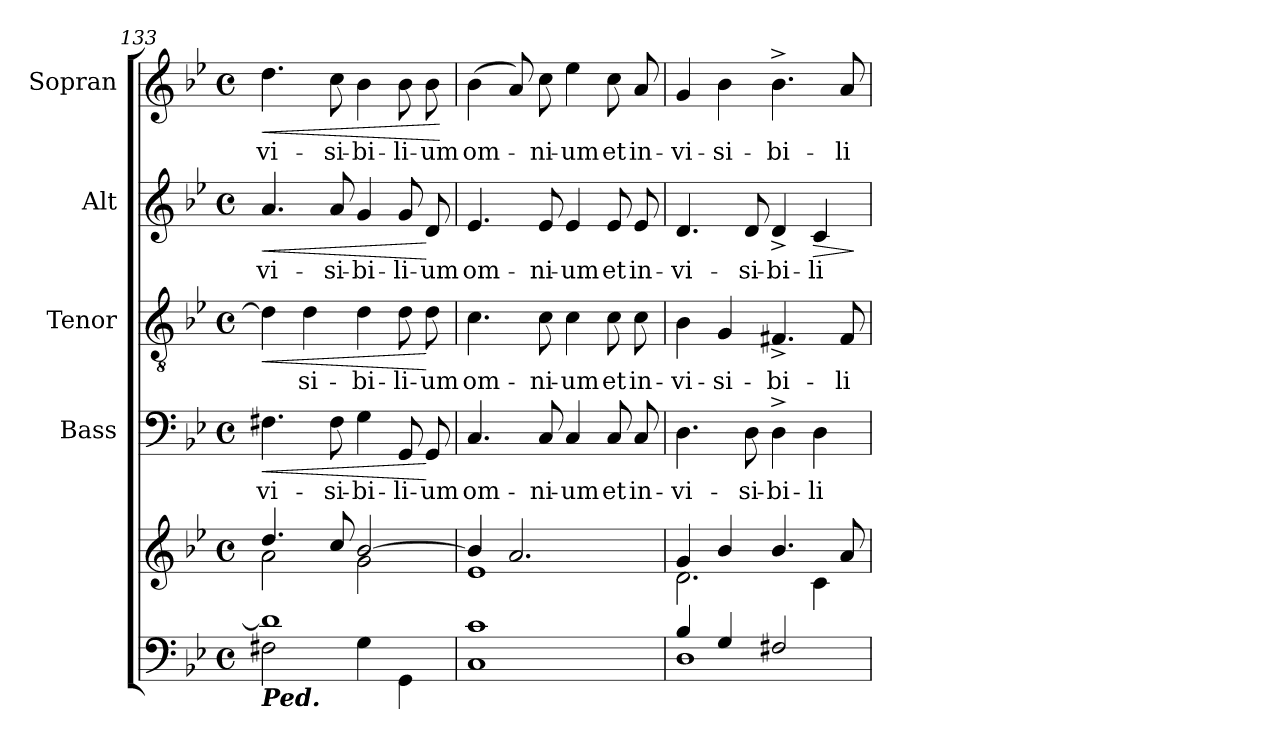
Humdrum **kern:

**kern	**kern	**kern	**text	**dynam	**kern	**text	**dynam	**kern	**text	**dynam	**kern	**text	**dynam
*part5	*part5	*part4	*part4	*part4	*part3	*part3	*part3	*part2	*part2	*part2	*part1	*part1	*part1
*staff6	*staff5	*staff4	*staff4	*staff4	*staff3	*staff3	*staff3	*staff2	*staff2	*staff2	*staff1	*staff1	*staff1
*	*	*I"Bass	*	*	*I"Tenor	*	*	*I"Alt	*	*	*I"Sopran	*	*
*	*	*I'B.	*	*	*I'T.	*	*	*I'A.	*	*	*I'S.	*	*
*clefF4	*clefG2	*clefF4	*	*	*clefGv2	*	*	*clefG2	*	*	*clefG2	*	*
*k[b-e-]	*k[b-e-]	*k[b-e-]	*	*	*k[b-e-]	*	*	*k[b-e-]	*	*	*k[b-e-]	*	*
*B-:	*B-:	*B-:	*	*	*B-:	*	*	*B-:	*	*	*B-:	*	*
*M4/4	*M4/4	*M4/4	*	*	*M4/4	*	*	*M4/4	*	*	*M4/4	*	*
*met(c)	*met(c)	*met(c)	*	*	*met(c)	*	*	*met(c)	*	*	*met(c)	*	*
=133	=133	=133	=133	=133	=133	=133	=133	=133	=133	=133	=133	=133	=133
*^	*^	*	*	*	*	*	*	*	*	*	*	*	*
!LO:TX:b:Bi:t=Ped.	!	!	!	!	!	!	!	!	!	!	!	!	!	!	!
!	!	!	!	!	!LO:LY:b	!LO:HP:b	!	!	!LO:HP:b	!	!LO:LY:b	!LO:HP:b	!	!LO:LY:b	!LO:HP:b
1d]	2F#X\	4.dd/	2a\	4.F#X\	vi-	<	4d\]	.	<	4.a/	vi-	<	4.dd\	vi-	<
!	!	!	!	!	!	!	!	!LO:LY:b	!	!	!	!	!	!	!
.	.	.	.	.	.	.	4d\	-si-	.	.	.	.	.	.	.
!	!	!	!	!	!LO:LY:b	!	!	!	!	!	!LO:LY:b	!	!	!LO:LY:b	!
.	.	8cc/	.	8F#\	-si-	.	.	.	.	8a/	-si-	.	8cc\	-si-	.
!	!	!	!	!	!LO:LY:b	!	!	!LO:LY:b	!	!	!LO:LY:b	!	!	!LO:LY:b	!
.	4G\	[>2b-/	2g\	4G\	-bi-	.	4d\	-bi-	.	4g/	-bi-	.	4b-\	-bi-	.
!	!	!	!	!	!LO:LY:b	!	!	!LO:LY:b	!	!	!LO:LY:b	!	!	!LO:LY:b	!
.	4GG\	.	.	8GG/	-li-	.	8d\	-li-	.	8g/	-li-	.	8b-\	-li-	.
!	!	!	!	!	!LO:LY:b	!	!	!LO:LY:b	!	!	!LO:LY:b	!	!	!LO:LY:b	!
.	.	.	.	8GG/	-um	[	8d\	-um	[	8d/	-um	[	8b-\	-um	.
*v	*v	*	*	*	*	*	*	*	*	*	*	*	*	*	*
*	*v	*v	*	*	*	*	*	*	*	*	*	*	*	*
.	.	.	.	.	.	.	.	.	.	.	.	.	[
!!LO:LB:g=z
=134	=134	=134	=134	=134	=134	=134	=134	=134	=134	=134	=134	=134	=134
*^	*^	*	*	*	*	*	*	*	*	*	*	*	*
!	!	!	!	!	!LO:LY:b	!	!	!LO:LY:b	!	!	!LO:LY:b	!	!	!LO:LY:b	!
1c	1C	4b-/]	1e-	4.C/	om-	.	4.c\	om-	.	4.e-/	om-	.	(>4b-\	om-	.
.	.	2.a/	.	.	.	.	.	.	.	.	.	.	8a/)	.	.
!	!	!	!	!	!LO:LY:b	!	!	!LO:LY:b	!	!	!LO:LY:b	!	!	!LO:LY:b	!
.	.	.	.	8C/	-ni-	.	8c\	-ni-	.	8e-/	-ni-	.	8cc\	-ni-	.
!	!	!	!	!	!LO:LY:b	!	!	!LO:LY:b	!	!	!LO:LY:b	!	!	!LO:LY:b	!
.	.	.	.	4C/	-um	.	4c\	-um	.	4e-/	-um	.	4ee-\	-um	.
!	!	!	!	!	!LO:LY:b	!	!	!LO:LY:b	!	!	!LO:LY:b	!	!	!LO:LY:b	!
.	.	.	.	8C/	et	.	8c\	et	.	8e-/	et	.	8cc\	et	.
!	!	!	!	!	!LO:LY:b	!	!	!LO:LY:b	!	!	!LO:LY:b	!	!	!LO:LY:b	!
.	.	.	.	8C/	in-	.	8c\	in-	.	8e-/	in-	.	8a/	in-	.
=135	=135	=135	=135	=135	=135	=135	=135	=135	=135	=135	=135	=135	=135	=135	=135
!	!	!	!	!	!LO:LY:b	!	!	!LO:LY:b	!	!	!LO:LY:b	!	!	!LO:LY:b	!
4B-/	1D	4g/	2.d\	4.D\	-vi-	.	4B-\	-vi-	.	4.d/	-vi-	.	4g/	-vi-	.
!	!	!	!	!	!	!	!	!LO:LY:b	!	!	!	!	!	!LO:LY:b	!
4G/	.	4b-/	.	.	.	.	4G/	-si-	.	.	.	.	4b-\	-si-	.
!	!	!	!	!	!LO:LY:b	!	!	!	!	!	!LO:LY:b	!	!	!	!
.	.	.	.	8D\	-si-	.	.	.	.	8d/	-si-	.	.	.	.
!	!	!	!	!	!LO:LY:b	!	!	!LO:LY:b	!	!	!LO:LY:b	!	!	!LO:LY:b	!
2F#X/	.	4.b-/	.	4D^>\	-bi-	.	4.F#X^>/	-bi-	.	4d^>/	-bi-	.	4.b-^>\	-bi-	.
!	!	!	!	!	!LO:LY:b	!	!	!	!	!	!LO:LY:b	!LO:HP:b	!	!	!
.	.	.	4c\	4D\	-li-	.	.	.	.	4c/	-li-	>	.	.	.
!	!	!	!	!	!	!	!	!LO:LY:b	!	!	!	!	!	!LO:LY:b	!
.	.	8a/	.	.	.	.	8F#/	-li-	.	.	.	.	8a/	-li-	.
*v	*v	*	*	*	*	*	*	*	*	*	*	*	*	*	*
*	*v	*v	*	*	*	*	*	*	*	*	*	*	*	*
.	.	.	.	.	.	.	.	.	.	]	.	.	.
=	=	=	=	=	=	=	=	=	=	=	=	=	=
*-	*-	*-	*-	*-	*-	*-	*-	*-	*-	*-	*-	*-	*-
